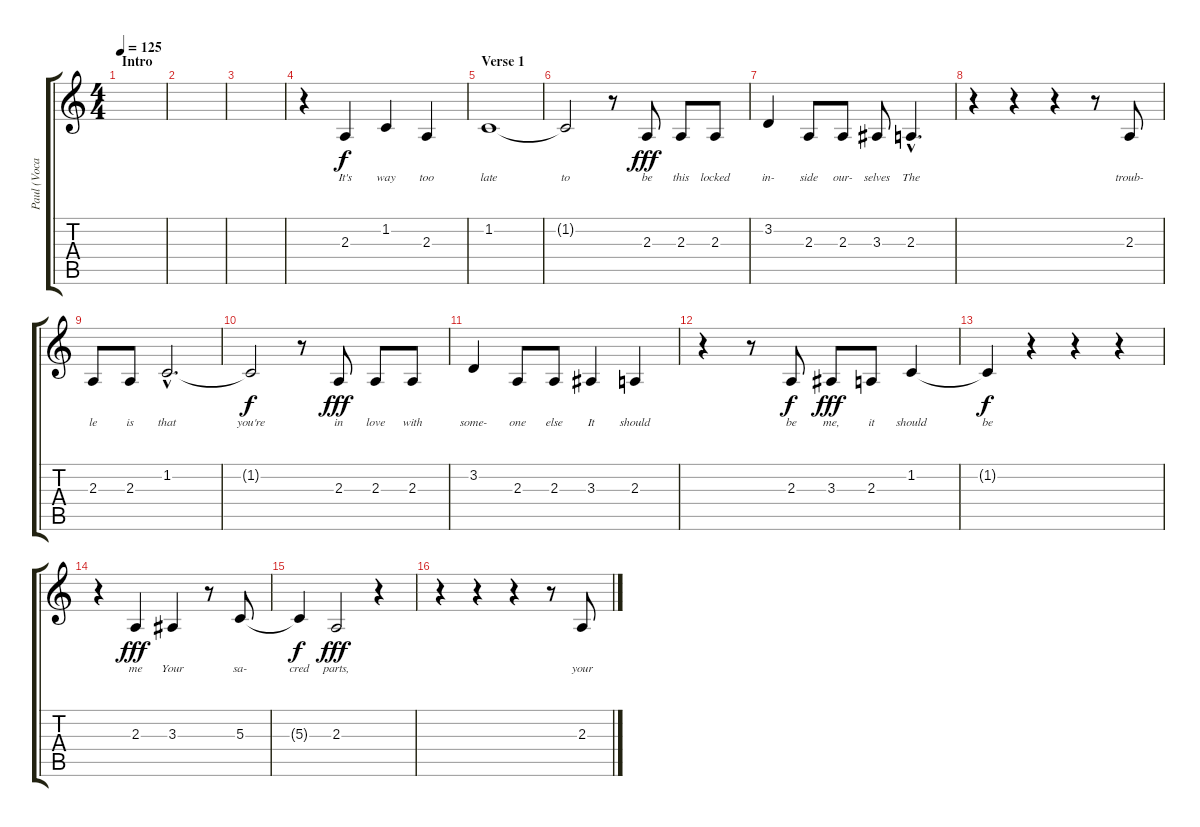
\track ("Paul (Vocals)" "Paul (Voca") {instrument tenorsax}
\staff {score tabs}
\tuning (E4 B3 G3 D3 A2 E2) {hide}
\ts (4 4)
\section ("" "Intro")
\tempo 125
\clef g2
\ks c
|
|
|
r.4 2.3.4{lyrics (0 "It's") lyrics (1 "") lyrics (2 "") lyrics (3 "") lyrics (4 "")} 1.2.4{lyrics (0 "way") lyrics (1 "") lyrics (2 "") lyrics (3 "") lyrics (4 "")} 2.3.4{lyrics (0 "too") lyrics (1 "") lyrics (2 "") lyrics (3 "") lyrics (4 "")} |
\section ("" "Verse 1")
1.2.1{lyrics (0 "late") lyrics (1 "") lyrics (2 "") lyrics (3 "") lyrics (4 "")} |
1.2{t}.2{lyrics (0 "to") lyrics (1 "") lyrics (2 "") lyrics (3 "") lyrics (4 "") dy f} r.8 2.3.8{lyrics (0 "be") lyrics (1 "") lyrics (2 "") lyrics (3 "") lyrics (4 "") dy fff} 2.3.8{lyrics (0 "this") lyrics (1 "") lyrics (2 "") lyrics (3 "") lyrics (4 "")} 2.3.8{lyrics (0 "locked") lyrics (1 "") lyrics (2 "") lyrics (3 "") lyrics (4 "")} |
3.2.4{lyrics (0 "in-") lyrics (1 "") lyrics (2 "") lyrics (3 "") lyrics (4 "")} 2.3.8{lyrics (0 "side") lyrics (1 "") lyrics (2 "") lyrics (3 "") lyrics (4 "")} 2.3.8{lyrics (0 "our-") lyrics (1 "") lyrics (2 "") lyrics (3 "") lyrics (4 "")} 3.3.8{lyrics (0 "selves") lyrics (1 "") lyrics (2 "") lyrics (3 "") lyrics (4 "")} 2.3{hac}.4{d lyrics (0 "The") lyrics (1 "") lyrics (2 "") lyrics (3 "") lyrics (4 "")} |
r.4 r.4 r.4 r.8 2.3.8{lyrics (0 "troub-") lyrics (1 "") lyrics (2 "") lyrics (3 "") lyrics (4 "")} |
2.3.8{lyrics (0 "le") lyrics (1 "") lyrics (2 "") lyrics (3 "") lyrics (4 "")} 2.3.8{lyrics (0 "is") lyrics (1 "") lyrics (2 "") lyrics (3 "") lyrics (4 "")} 1.2{hac}.2{d lyrics (0 "that") lyrics (1 "") lyrics (2 "") lyrics (3 "") lyrics (4 "")} |
1.2{t}.2{lyrics (0 "you're") lyrics (1 "") lyrics (2 "") lyrics (3 "") lyrics (4 "") dy f} r.8 2.3.8{lyrics (0 "in") lyrics (1 "") lyrics (2 "") lyrics (3 "") lyrics (4 "") dy fff} 2.3.8{lyrics (0 "love") lyrics (1 "") lyrics (2 "") lyrics (3 "") lyrics (4 "")} 2.3.8{lyrics (0 "with") lyrics (1 "") lyrics (2 "") lyrics (3 "") lyrics (4 "")} |
3.2.4{lyrics (0 "some-") lyrics (1 "") lyrics (2 "") lyrics (3 "") lyrics (4 "")} 2.3.8{lyrics (0 "one") lyrics (1 "") lyrics (2 "") lyrics (3 "") lyrics (4 "")} 2.3.8{lyrics (0 "else") lyrics (1 "") lyrics (2 "") lyrics (3 "") lyrics (4 "")} 3.3.4{lyrics (0 "It") lyrics (1 "") lyrics (2 "") lyrics (3 "") lyrics (4 "")} 2.3.4{lyrics (0 "should") lyrics (1 "") lyrics (2 "") lyrics (3 "") lyrics (4 "")} |
r.4 r.8 2.3.8{lyrics (0 "be") lyrics (1 "") lyrics (2 "") lyrics (3 "") lyrics (4 "") dy f} 3.3.8{lyrics (0 "me,") lyrics (1 "") lyrics (2 "") lyrics (3 "") lyrics (4 "") dy fff} 2.3.8{lyrics (0 "it") lyrics (1 "") lyrics (2 "") lyrics (3 "") lyrics (4 "")} 1.2.4{lyrics (0 "should") lyrics (1 "") lyrics (2 "") lyrics (3 "") lyrics (4 "")} |
1.2{t}.4{lyrics (0 "be") lyrics (1 "") lyrics (2 "") lyrics (3 "") lyrics (4 "") dy f} r.4 r.4 r.4 |
r.4 2.3.4{lyrics (0 "me") lyrics (1 "") lyrics (2 "") lyrics (3 "") lyrics (4 "") dy fff} 3.3.4{lyrics (0 "Your") lyrics (1 "") lyrics (2 "") lyrics (3 "") lyrics (4 "")} r.8 5.3.8{lyrics (0 "sa-") lyrics (1 "") lyrics (2 "") lyrics (3 "") lyrics (4 "")} |
5.3{t}.4{lyrics (0 "cred") lyrics (1 "") lyrics (2 "") lyrics (3 "") lyrics (4 "") dy f} 2.3.2{lyrics (0 "parts,") lyrics (1 "") lyrics (2 "") lyrics (3 "") lyrics (4 "") dy fff} r.4 |
r.4 r.4 r.4 r.8 2.3.8{lyrics (0 "your") lyrics (1 "") lyrics (2 "") lyrics (3 "") lyrics (4 "")}
